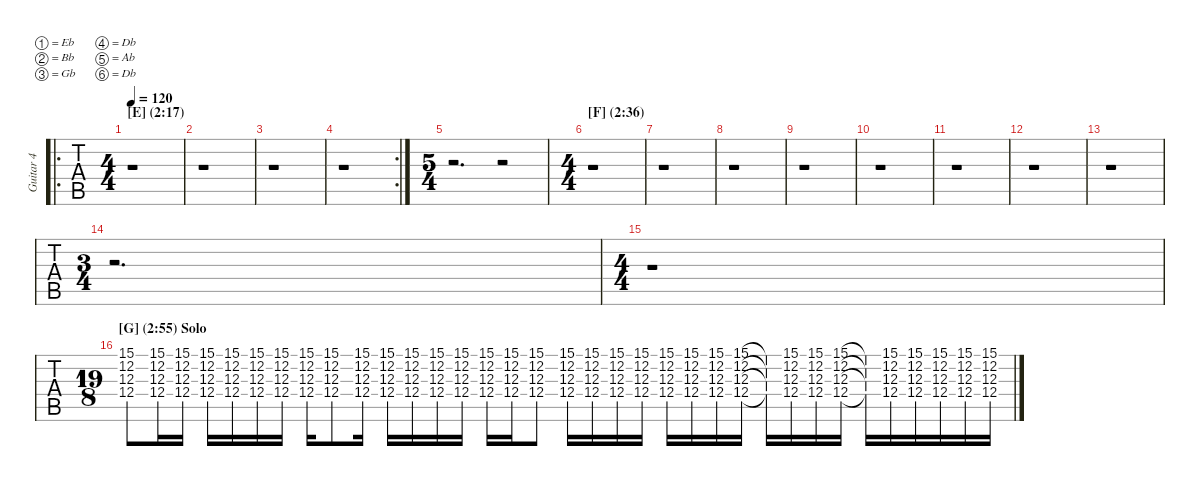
\defaultSystemsLayout 4
\hideDynamics
\bracketExtendMode nobrackets
\multiTrackTrackNamePolicy allsystems
\firstSystemTrackNameMode fullname
\otherSystemsTrackNameMode fullname
\otherSystemsTrackNameOrientation horizontal
\track ("Guitar 4" "Guitar 4") {instrument overdrivenguitar}
\staff {tabs}
\tuning (Eb4 Bb3 Gb3 Db3 Ab2 Db2)
\ro
\ts (4 4)
\beaming (8 2 2 2 2)
\section ("E" "(2:17)")
\scale
1.15901
\tempo 120
\accidentals auto
\clef g2
\ottava regular
\simile none
\ks aminor
r.1{dy mp} |
\scale
0.919655 r.1 |
\scale
0.919655 r.1 |
\rc 2
\scale
0.816484 r.1 |
\ts (5 4)
\beaming (8 2 2 2 2 2)
\scale
1.1852 r.2{d} r.2 |
\ts (4 4)
\beaming (8 2 2 2 2)
\section ("F" "(2:36)")
\scale
1.06243 r.1 |
\scale
0.981934 r.1 |
\scale
0.981934 r.1 |
\scale
0.973702 r.1 |
\scale
0.978438 r.1 |
\scale
0.978438 r.1 |
\scale
0.978438 r.1 |
\scale
1.00277 r.1 |
\ts (3 4)
\beaming (8 2 2 2)
\scale
0.998906 r.2{d} |
\ts (4 4)
\beaming (8 2 2 2 2)
\scale
0.998325 r.1 |
\ts (19 8)
\beaming (8 2 2 2 2 2 2 2 2 3)
\section ("G" "(2:55) Solo")
\scale
1.01442 (15.1{acc x} 12.2{acc x} 12.3{acc x} 12.4{acc x}).8{instrument overdrivenguitar} (15.1{acc x} 12.2{acc x} 12.3{acc x} 12.4{acc x}).16 (15.1{acc x} 12.2{acc x} 12.3{acc x} 12.4{acc x}).16 (15.1{acc x} 12.2{acc x} 12.3{acc x} 12.4{acc x}).16 (15.1{acc x} 12.2{acc x} 12.3{acc x} 12.4{acc x}).16 (15.1{acc x} 12.2{acc x} 12.3{acc x} 12.4{acc x}).16 (15.1{acc x} 12.2{acc x} 12.3{acc x} 12.4{acc x}).16 (15.1{acc x} 12.2{acc x} 12.3{acc x} 12.4{acc x}).16 (15.1{acc x} 12.2{acc x} 12.3{acc x} 12.4{acc x}).8 (15.1{acc x} 12.2{acc x} 12.3{acc x} 12.4{acc x}).16 (15.1{acc x} 12.2{acc x} 12.3{acc x} 12.4{acc x}).16 (15.1{acc x} 12.2{acc x} 12.3{acc x} 12.4{acc x}).16 (15.1{acc x} 12.2{acc x} 12.3{acc x} 12.4{acc x}).16 (15.1{acc x} 12.2{acc x} 12.3{acc x} 12.4{acc x}).16 (15.1{acc x} 12.2{acc x} 12.3{acc x} 12.4{acc x}).16 (15.1{acc x} 12.2{acc x} 12.3{acc x} 12.4{acc x}).16 (15.1{acc x} 12.2{acc x} 12.3{acc x} 12.4{acc x}).8 (15.1{acc x} 12.2{acc x} 12.3{acc x} 12.4{acc x}).16 (15.1{acc x} 12.2{acc x} 12.3{acc x} 12.4{acc x}).16 (15.1{acc x} 12.2{acc x} 12.3{acc x} 12.4{acc x}).16 (15.1{acc x} 12.2{acc x} 12.3{acc x} 12.4{acc x}).16 (15.1{acc x} 12.2{acc x} 12.3{acc x} 12.4{acc x}).16 (15.1{acc x} 12.2{acc x} 12.3{acc x} 12.4{acc x}).16 (15.1{acc x} 12.2{acc x} 12.3{acc x} 12.4{acc x}).16 (15.1{acc x} 12.2{acc x} 12.3{acc x} 12.4{acc x}).16 (15.1{t acc x} 12.2{t acc x} 12.3{t acc x} 12.4{t acc x}).16 (15.1{acc x} 12.2{acc x} 12.3{acc x} 12.4{acc x}).16 (15.1{acc x} 12.2{acc x} 12.3{acc x} 12.4{acc x}).16 (15.1{acc x} 12.2{acc x} 12.3{acc x} 12.4{acc x}).16 (15.1{t acc x} 12.2{t acc x} 12.3{t acc x} 12.4{t acc x}).16 (15.1{acc x} 12.2{acc x} 12.3{acc x} 12.4{acc x}).16 (15.1{acc x} 12.2{acc x} 12.3{acc x} 12.4{acc x}).16 (15.1{acc x} 12.2{acc x} 12.3{acc x} 12.4{acc x}).16 (15.1{acc x} 12.2{acc x} 12.3{acc x} 12.4{acc x}).16 (15.1{acc x} 12.2{acc x} 12.3{acc x} 12.4{acc x}).16
